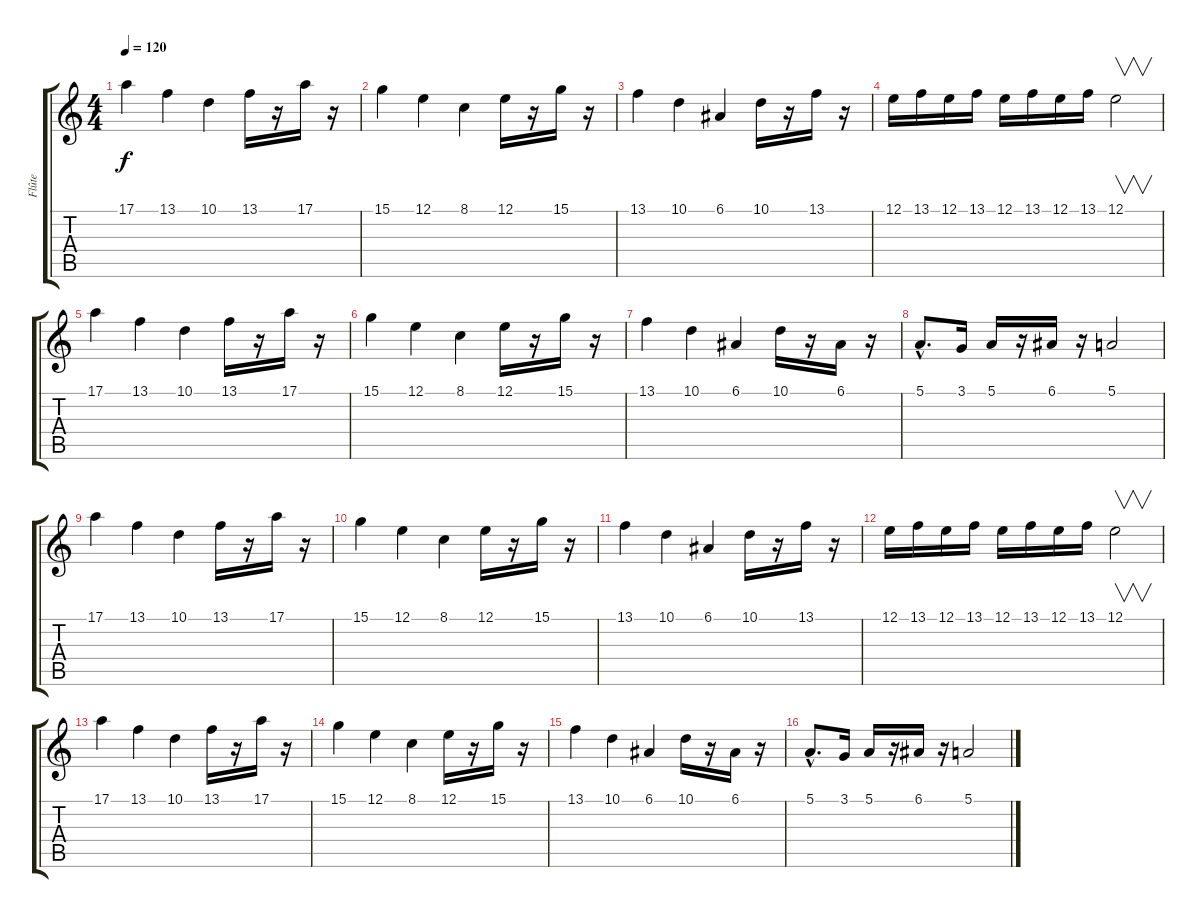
\track ("Flûte" "Flûte") {instrument flute}
\staff {score tabs}
\tuning (E4 B3 G3 D3 A2 E2) {hide}
\ts (4 4)
\tempo 120
\clef g2
\ks c
17.1.4{dy f} 13.1.4 10.1.4 13.1.16 r.16 17.1.16 r.16 |
15.1.4 12.1.4 8.1.4 12.1.16 r.16 15.1.16 r.16 |
13.1.4 10.1.4 6.1.4 10.1.16 r.16 13.1.16 r.16 |
12.1.16 13.1.16 12.1.16 13.1.16 12.1.16 13.1.16 12.1.16 13.1.16 12.1.2{v} |
17.1.4 13.1.4 10.1.4 13.1.16 r.16 17.1.16 r.16 |
15.1.4 12.1.4 8.1.4 12.1.16 r.16 15.1.16 r.16 |
13.1.4 10.1.4 6.1.4 10.1.16 r.16 6.1.16 r.16 |
5.1{hac}.8{d} 3.1.16 5.1.16 r.16 6.1.16 r.16 5.1.2 |
17.1.4 13.1.4 10.1.4 13.1.16 r.16 17.1.16 r.16 |
15.1.4 12.1.4 8.1.4 12.1.16 r.16 15.1.16 r.16 |
13.1.4 10.1.4 6.1.4 10.1.16 r.16 13.1.16 r.16 |
12.1.16 13.1.16 12.1.16 13.1.16 12.1.16 13.1.16 12.1.16 13.1.16 12.1.2{v} |
17.1.4 13.1.4 10.1.4 13.1.16 r.16 17.1.16 r.16 |
15.1.4 12.1.4 8.1.4 12.1.16 r.16 15.1.16 r.16 |
13.1.4 10.1.4 6.1.4 10.1.16 r.16 6.1.16 r.16 |
5.1{hac}.8{d} 3.1.16 5.1.16 r.16 6.1.16 r.16 5.1.2
